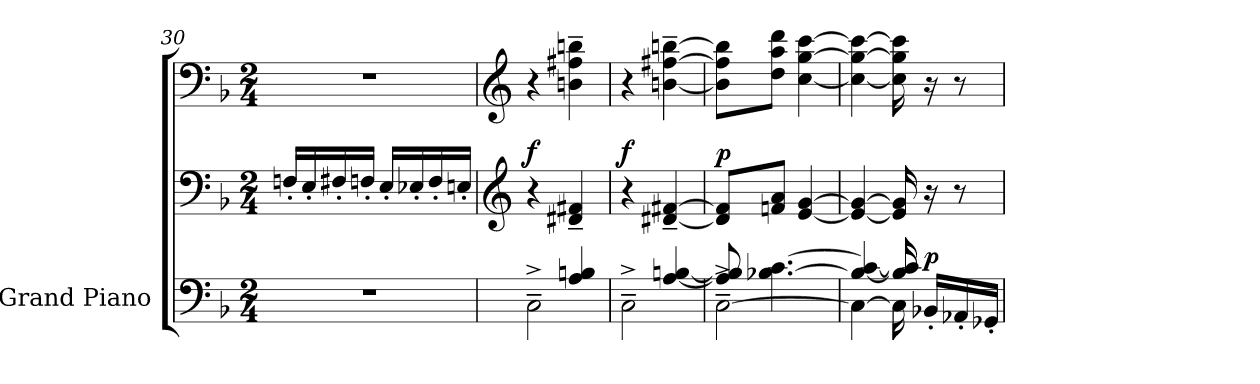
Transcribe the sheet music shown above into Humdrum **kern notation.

**kern	**kern	**kern	**dynam
*part1	*part1	*part1	*part1
*staff3	*staff2	*staff1	*staff1/2/3
*I"Grand Piano	*	*	*
*I'Pno.	*	*	*
*clefF4	*clefF4	*clefF4	*
*k[b-]	*k[b-]	*k[b-]	*
*M2/4	*M2/4	*M2/4	*
=30	=30	=30	=30
2r	16Fn'/LL	2r	.
.	16E'/	.	.
.	16F#X'/	.	.
.	16Fn'/JJ	.	.
.	16E'/LL	.	.
.	16E-X'/	.	.
.	16F'/	.	.
.	16En'/JJ	.	.
=31	=31	=31	=31
*	*clefG2	*clefG2	*
*^	*	*	*
!	!	!	!	!LO:DY:a=2
(>2C~^\	4ryy	4r	4r	f
.	4A/ 4Bn/	4d#X/~> 4f#X/~>	4bn\~ 4ff#X\~ 4bbn\~	.
=32	=32	=32	=32	=32
!	!	!	!	!LO:DY:a=2
2C~^\	4ryy	4r	4r	f
.	[4A/ [4Bn/	[4d#X/~> [4f#X/~>	[4bn\~ [4ff#X\~ [4bbn\~	.
=33	=33	=33	=33	=33
*	*^	*	*	*
!	!	!	!	!	!LO:DY:a=2
[2C~^\	8ryy	8A/] 8B/]	8d#/] 8f#/]L	8b\] 8ff#\] 8bb\]L	p
.	8ryy	[4.B-X\ [4.c\	8fn/ 8a/J	8dd\ 8aa\ 8ddd\J	.
.	4ryy	.	[4e/ [4g/	[4cc\ [4gg\ [4ccc\)	.
*	*v	*v	*	*	*
=34	=34	=34	=34	=34
4C\_	4B-/_ 4c/_	4e/_ 4g/_	4cc\_ 4gg\_ 4ccc\_	.
16C\]	16B-/] 16c/]	16e/] 16g/]	16cc\] 16gg\] 16ccc\]	.
!	!	!	!	!LO:DY:a=3
8.ryy	16BB-X'</LL	16r	16r	p
.	16AA-X'</	8r	8r	.
.	16GG-X'</JJ	.	.	.
*v	*v	*	*	*
=	=	=	=
*-	*-	*-	*-
